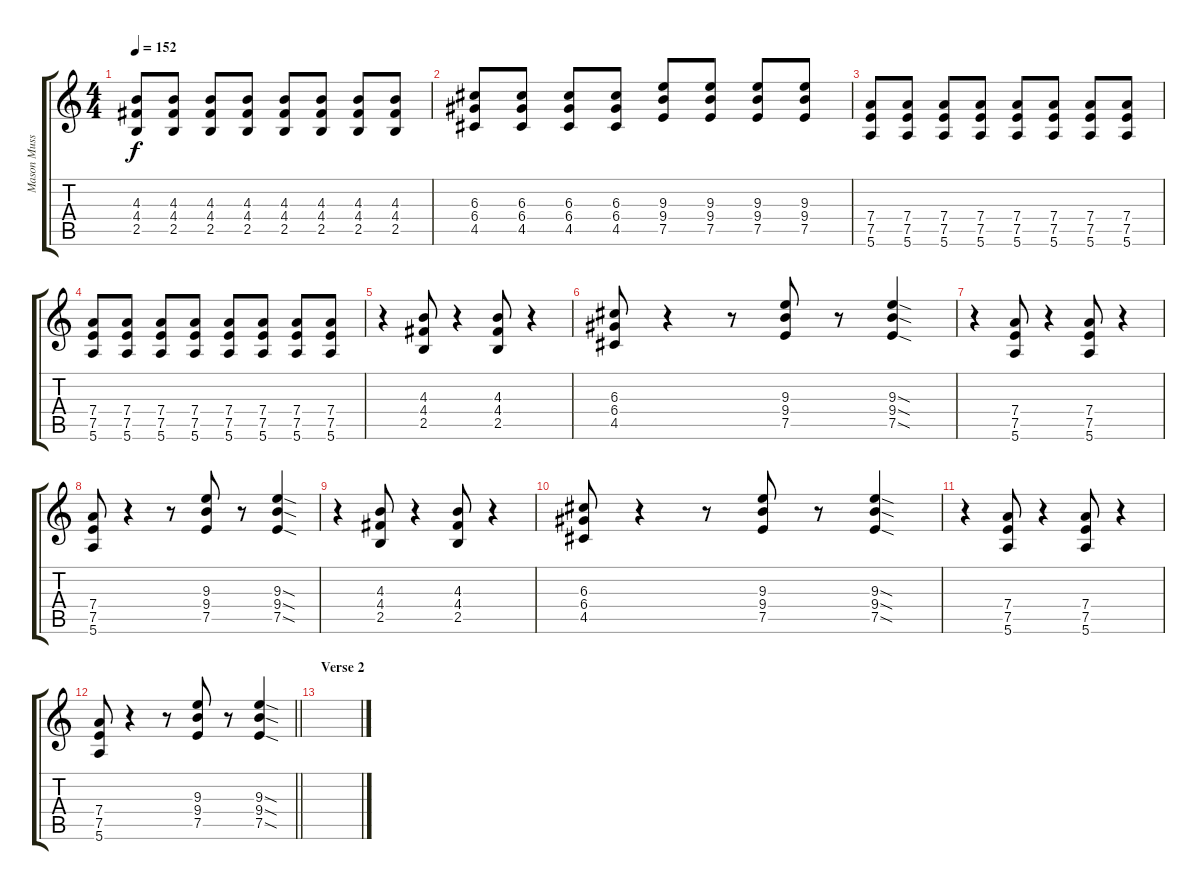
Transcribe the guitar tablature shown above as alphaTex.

\track ("Mason Musso/Trace Cyrus" "Mason Muss") {instrument overdrivenguitar}
\staff {score tabs}
\tuning (E4 B3 G3 D3 A2 E2) {hide}
\ts (4 4)
\tempo 152
\clef g2
\ks c
(4.3 4.4 2.5).8{dy f} (4.3 4.4 2.5).8 (4.3 4.4 2.5).8 (4.3 4.4 2.5).8 (4.3 4.4 2.5).8 (4.3 4.4 2.5).8 (4.3 4.4 2.5).8 (4.3 4.4 2.5).8 |
(6.3 6.4 4.5).8 (6.3 6.4 4.5).8 (6.3 6.4 4.5).8 (6.3 6.4 4.5).8 (9.3 9.4 7.5).8 (9.3 9.4 7.5).8 (9.3 9.4 7.5).8 (9.3 9.4 7.5).8 |
(7.4 7.5 5.6).8 (7.4 7.5 5.6).8 (7.4 7.5 5.6).8 (7.4 7.5 5.6).8 (7.4 7.5 5.6).8 (7.4 7.5 5.6).8 (7.4 7.5 5.6).8 (7.4 7.5 5.6).8 |
(7.4 7.5 5.6).8 (7.4 7.5 5.6).8 (7.4 7.5 5.6).8 (7.4 7.5 5.6).8 (7.4 7.5 5.6).8 (7.4 7.5 5.6).8 (7.4 7.5 5.6).8 (7.4 7.5 5.6).8 |
r.4 (4.3 4.4 2.5).8 r.4 (4.3 4.4 2.5).8 r.4 |
(6.3 6.4 4.5).8 r.4 r.8 (9.3 9.4 7.5).8 r.8 (9.3{sod} 9.4{sod} 7.5{sod}).4 |
r.4 (7.4 7.5 5.6).8 r.4 (7.4 7.5 5.6).8 r.4 |
(7.4 7.5 5.6).8 r.4 r.8 (9.3 9.4 7.5).8 r.8 (9.3{sod} 9.4{sod} 7.5{sod}).4 |
r.4 (4.3 4.4 2.5).8 r.4 (4.3 4.4 2.5).8 r.4 |
(6.3 6.4 4.5).8 r.4 r.8 (9.3 9.4 7.5).8 r.8 (9.3{sod} 9.4{sod} 7.5{sod}).4 |
r.4 (7.4 7.5 5.6).8 r.4 (7.4 7.5 5.6).8 r.4 |
\barLineRight lightlight
(7.4 7.5 5.6).8 r.4 r.8 (9.3 9.4 7.5).8 r.8 (9.3{sod} 9.4{sod} 7.5{sod}).4 |
\section ("" "Verse 2")
